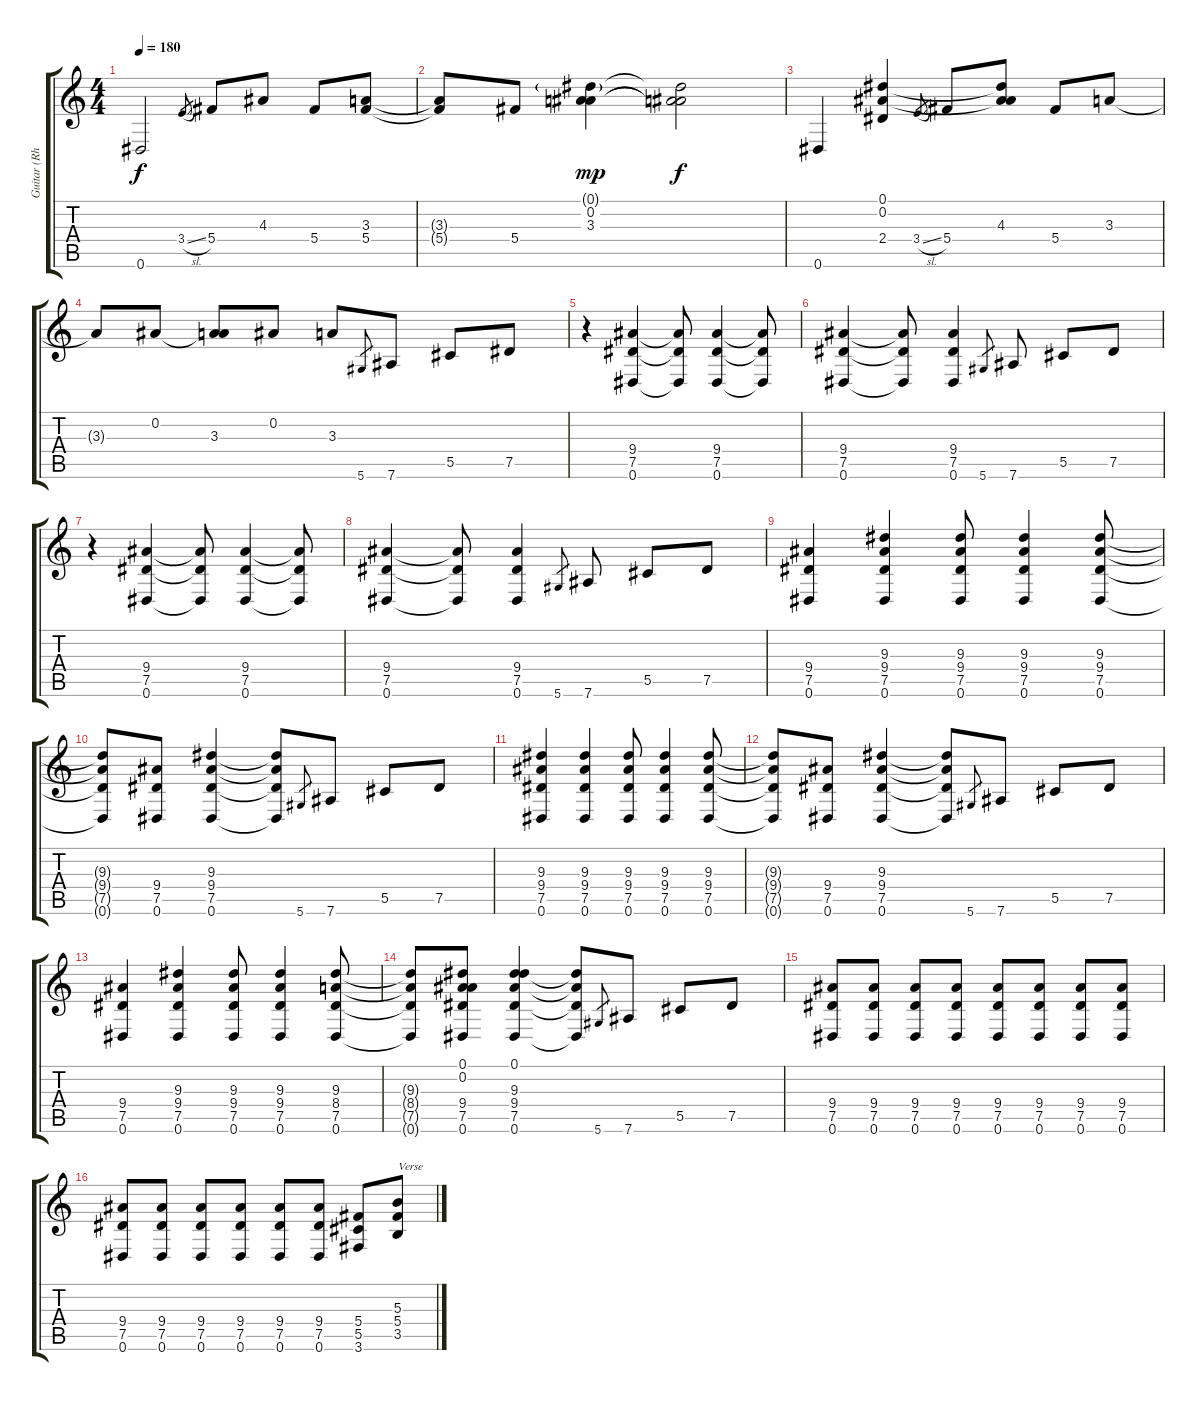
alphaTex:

\track ("Guitar (Rhythm)" "Guitar (Rh") {instrument overdrivenguitar}
\staff {score tabs}
\tuning (Eb4 Bb3 Gb3 Db3 Ab2 Eb2) {hide}
\ts (4 4)
\tempo 180
\clef g2
\ks c
0.6.2{dy f instrument overdrivenguitar} 3.4{sl}.8{gr} 5.4.8 4.3.8 5.4.8 (3.3 5.4).8 |
(3.3{t} 5.4{t}).8 5.4.8 (0.1{g} 0.2 3.3).4{dy mp} (0.1{t} 0.2{t} 3.3{t}).2{dy f} |
0.6.4 (0.1 0.2 2.4).4 3.4{sl}.8{gr} 5.4.8 (0.1{t} 0.2{t} 4.3).8 5.4.8 3.3.8 |
3.3{t}.8 0.2.8 (0.2{t} 3.3).8 0.2.8 3.3.8 5.6.8{gr} 7.6.8 5.5.8 7.5.8 |
r.4 (9.4 7.5 0.6).4 (9.4{t} 7.5{t} 0.6{t}).8 (9.4 7.5 0.6).4 (9.4{t} 7.5{t} 0.6{t}).8 |
(9.4 7.5 0.6).4 (9.4{t} 7.5{t} 0.6{t}).8 (9.4 7.5 0.6).4 5.6.8{gr} 7.6.8 5.5.8 7.5.8 |
r.4 (9.4 7.5 0.6).4 (9.4{t} 7.5{t} 0.6{t}).8 (9.4 7.5 0.6).4 (9.4{t} 7.5{t} 0.6{t}).8 |
(9.4 7.5 0.6).4 (9.4{t} 7.5{t} 0.6{t}).8 (9.4 7.5 0.6).4 5.6.8{gr} 7.6.8 5.5.8 7.5.8 |
(9.4 7.5 0.6).4 (9.3 9.4 7.5 0.6).4 (9.3 9.4 7.5 0.6).8 (9.3 9.4 7.5 0.6).4 (9.3 9.4 7.5 0.6).8 |
(9.3{t} 9.4{t} 7.5{t} 0.6{t}).8 (9.4 7.5 0.6).8 (9.3 9.4 7.5 0.6).4 (9.3{t} 9.4{t} 7.5{t} 0.6{t}).8 5.6.8{gr} 7.6.8 5.5.8 7.5.8 |
(9.3 9.4 7.5 0.6).4 (9.3 9.4 7.5 0.6).4 (9.3 9.4 7.5 0.6).8 (9.3 9.4 7.5 0.6).4 (9.3 9.4 7.5 0.6).8 |
(9.3{t} 9.4{t} 7.5{t} 0.6{t}).8 (9.4 7.5 0.6).8 (9.3 9.4 7.5 0.6).4 (9.3{t} 9.4{t} 7.5{t} 0.6{t}).8 5.6.8{gr} 7.6.8 5.5.8 7.5.8 |
(9.4 7.5 0.6).4 (9.3 9.4 7.5 0.6).4 (9.3 9.4 7.5 0.6).8 (9.3 9.4 7.5 0.6).4 (9.3 8.4 7.5 0.6).8 |
(9.3{t} 8.4{t} 7.5{t} 0.6{t}).8 (0.1 0.2 9.4 7.5 0.6).8 (0.1 9.3 9.4 7.5 0.6).4 (9.3{t} 9.4{t} 7.5{t} 0.6{t}).8 5.6.8{gr} 7.6.8 5.5.8 7.5.8 |
(9.4 7.5 0.6).8 (9.4 7.5 0.6).8 (9.4 7.5 0.6).8 (9.4 7.5 0.6).8 (9.4 7.5 0.6).8 (9.4 7.5 0.6).8 (9.4 7.5 0.6).8 (9.4 7.5 0.6).8 |
(9.4 7.5 0.6).8 (9.4 7.5 0.6).8 (9.4 7.5 0.6).8 (9.4 7.5 0.6).8 (9.4 7.5 0.6).8 (9.4 7.5 0.6).8 (5.4 5.5 3.6).8 (5.3 5.4 3.5).8{txt "Verse"}
